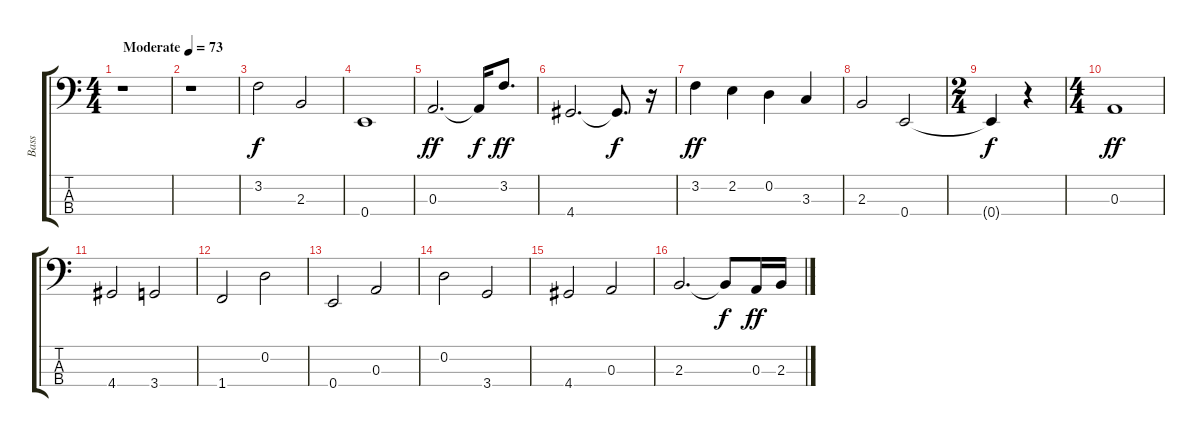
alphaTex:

\track ("Bass" "Bass") {instrument electricbassfinger}
\staff {score tabs}
\tuning (G2 D2 A1 E1) {hide}
\ts (4 4)
\tempo (73 "Moderate")
\clef f4
\ks c
r.1{dy f instrument electricbassfinger} |
r.1 |
3.2.2 2.3.2 |
0.4.1 |
0.3.2{d dy ff} 0.3{t}.16{dy f} 3.2.8{d dy ff} |
4.4.2{d} 4.4{t}.8{d dy f} r.16 |
3.2.4{dy ff} 2.2.4 0.2.4 3.3.4 |
2.3.2 0.4.2 |
\ts (2 4)
0.4{t}.4{dy f} r.4 |
\ts (4 4)
0.3.1{dy ff} |
4.4.2 3.4.2 |
1.4.2 0.2.2 |
0.4.2 0.3.2 |
0.2.2 3.4.2 |
4.4.2 0.3.2 |
2.3.2{d} 2.3{t}.8{dy f} 0.3.16{dy ff} 2.3.16
